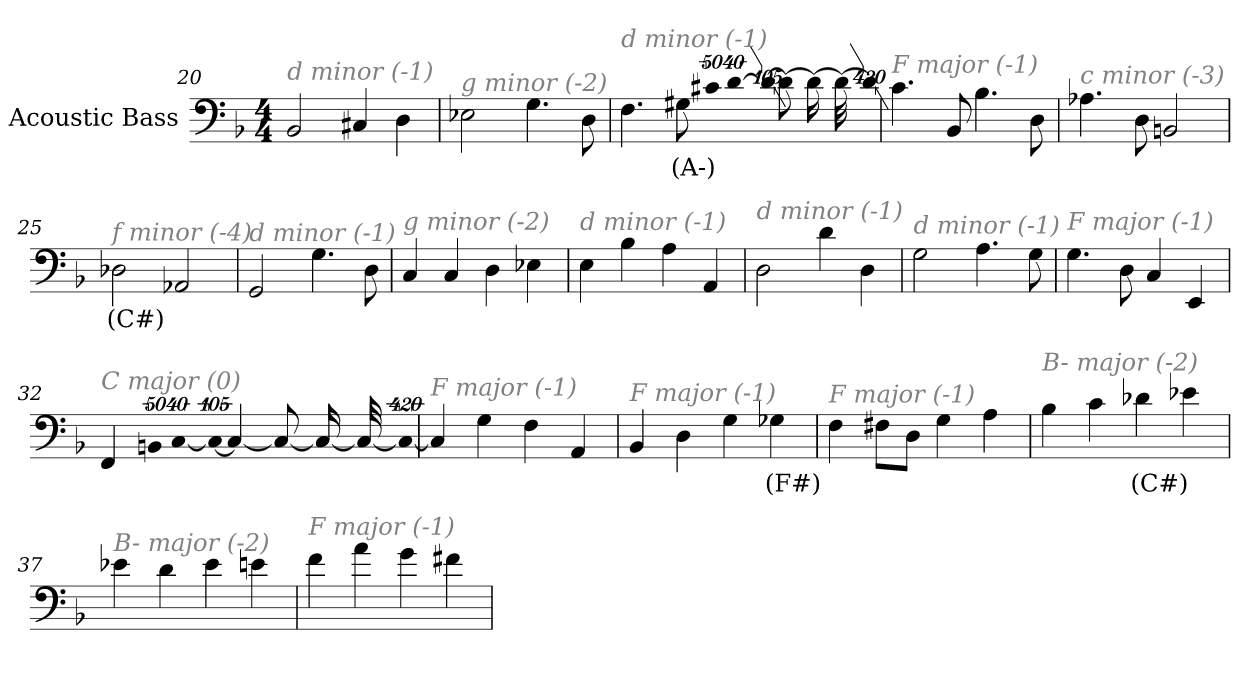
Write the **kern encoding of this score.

**kern	**text
*part1	*part1
*staff1	*staff1
*I"Acoustic Bass	*
*clefF4	*
*ITrd7c12	*
*k[b-]	*
*F:	*
*M4/4	*
=20	=20
!LO:TX:i:color=#808080:t=d minor (-1)	!
2BBB-	.
4CC#X	.
4DD	.
=21	=21
!LO:TX:i:color=#808080:t=g minor (-2)	!
2EE-X	.
4.GG	.
8DD	.
=22	=22
!LO:TX:i:color=#808080:t=d minor (-1)	!
4.FF	.
8GG#Xi	(A-)
!LO:N:vis=8	!
40320%3347C#X	.
!LO:N:vis=4	!
[20160%3347D	.
!LO:N:vis=1024	!
13440%13D_	.
8D_	.
16D_	.
32D_	.
!LO:N:vis=1024%31	!
13440%407D]	.
=23	=23
!LO:TX:i:color=#808080:t=F major (-1)	!
4.C	.
8BBB-	.
4.BB-	.
8DD	.
=24	=24
!LO:TX:i:color=#808080:t=c minor (-3)	!
4.AA-X	.
8DD	.
2BBBn	.
=25	=25
!LO:TX:i:color=#808080:t=f minor (-4)	!
2DD-Xi	(C#)
2AAA-X	.
=26	=26
!LO:TX:i:color=#808080:t=d minor (-1)	!
2GGG	.
4.GG	.
8DD	.
=27	=27
!LO:TX:i:color=#808080:t=g minor (-2)	!
4CC	.
4CC	.
4DD	.
4EE-X	.
=28	=28
!LO:TX:i:color=#808080:t=d minor (-1)	!
4EE	.
4BB-	.
4AA	.
4AAA	.
=29	=29
!LO:TX:i:color=#808080:t=d minor (-1)	!
2DD	.
4D	.
4DD	.
=30	=30
!LO:TX:i:color=#808080:t=d minor (-1)	!
2GG	.
4.AA	.
8GG	.
=31	=31
!LO:TX:i:color=#808080:t=F major (-1)	!
4.GG	.
8DD	.
4CC	.
4EEE	.
=32	=32
!LO:TX:i:color=#808080:t=C major (0)	!
4FFF	.
!LO:N:vis=8	!
40320%3347BBBn	.
!LO:N:vis=4	!
[20160%3347CC	.
!LO:N:vis=1024	!
13440%13CC_	.
4CC_	.
8CC_	.
16CC_	.
32CC_	.
!LO:N:vis=1024%31	!
13440%407CC_	.
=33	=33
!LO:TX:i:color=#808080:t=F major (-1)	!
4CC]	.
4GG	.
4FF	.
4AAA	.
=34	=34
!LO:TX:i:color=#808080:t=F major (-1)	!
4BBB-	.
4DD	.
4GG	.
4GG-Xi	(F#)
=35	=35
!LO:TX:i:color=#808080:t=F major (-1)	!
4FF	.
8FF#XL	.
8DDJ	.
4GG	.
4AA	.
=36	=36
!LO:TX:i:color=#808080:t=B- major (-2)	!
4BB-	.
4C	.
4D-Xi	(C#)
4E-X	.
=37	=37
!LO:TX:i:color=#808080:t=B- major (-2)	!
4E-X	.
4D	.
4E-	.
4En	.
=38	=38
!LO:TX:i:color=#808080:t=F major (-1)	!
4F	.
4A	.
4G	.
4F#Xj	.
=	=
*-	*-
